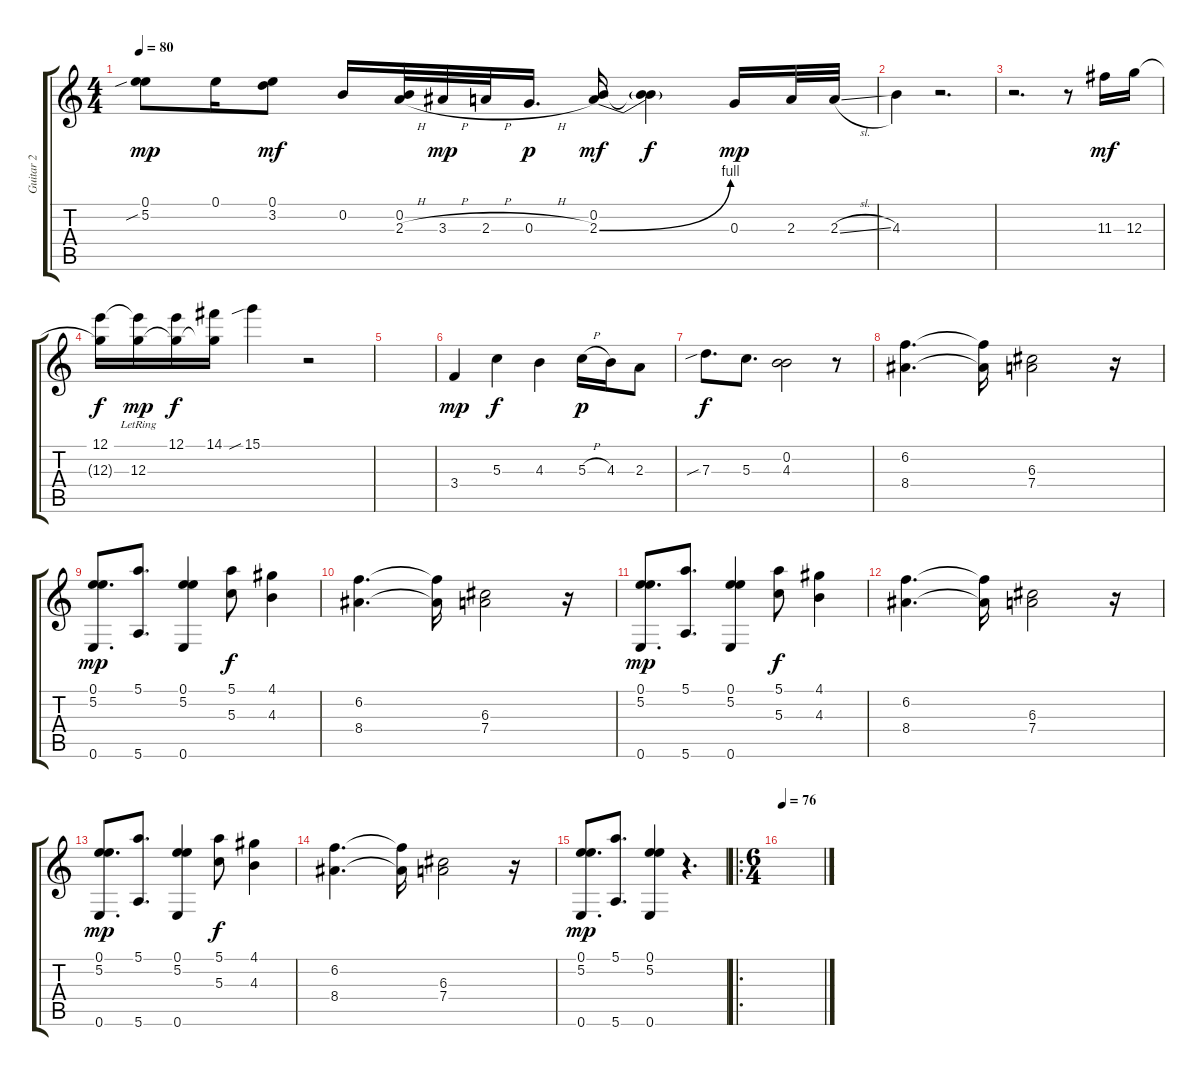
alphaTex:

\track ("Guitar 2" "Guitar 2") {instrument electricguitarclean}
\staff {score tabs}
\tuning (E4 B3 G3 D3 A2 E2) {hide}
\ts (4 4)
\tempo 80
\clef g2
\ks c
(0.1 5.2{sib}).8{dy mp} 0.1.16 (0.1 3.2).8{dy mf} 0.2.16 (0.2 2.3{h}).32 3.3{h}.32{dy mp} 2.3{h}.32 0.3{h}.16{d dy p} (0.2 2.3{be (bend 0 0 60 4)}).16{dy mf} (0.2{t} 2.3{t}).4{dy f} 0.3.16{dy mp} 2.3.32 2.3{sl}.32 |
4.3.4 r.2{d} |
r.2{d} r.8 11.3.16{dy mf} 12.3.16 |
(12.1 12.3{t}).16{dy f} (12.1{t} 12.3{lr}).16{dy mp} (12.1 12.3{t}).16{dy f} (14.1 12.3{t}).16 15.1{sib}.4 r.2 |
|
3.4.4{dy mp} 5.3.4{dy f} 4.3.4 5.3{h}.16{dy p} 4.3.16 2.3.8 |
7.3{sib}.8{d dy f} 5.3.8{d} (0.2 4.3).2 r.8 |
(6.2 8.4).4{d} (6.2{t} 8.4{t}).16 (6.3 7.4).2 r.16 |
(0.1 5.2 0.6).8{d dy mp} (5.1 5.6).8{d} (0.1 5.2 0.6).4 (5.1 5.3).8{dy f} (4.1 4.3).4 |
(6.2 8.4).4{d} (6.2{t} 8.4{t}).16 (6.3 7.4).2 r.16 |
(0.1 5.2 0.6).8{d dy mp} (5.1 5.6).8{d} (0.1 5.2 0.6).4 (5.1 5.3).8{dy f} (4.1 4.3).4 |
(6.2 8.4).4{d} (6.2{t} 8.4{t}).16 (6.3 7.4).2 r.16 |
(0.1 5.2 0.6).8{d dy mp} (5.1 5.6).8{d} (0.1 5.2 0.6).4 (5.1 5.3).8{dy f} (4.1 4.3).4 |
(6.2 8.4).4{d} (6.2{t} 8.4{t}).16 (6.3 7.4).2 r.16 |
(0.1 5.2 0.6).8{d dy mp} (5.1 5.6).8{d} (0.1 5.2 0.6).4 r.4{d} |
\ro
\ts (6 4)
\tempo 76
